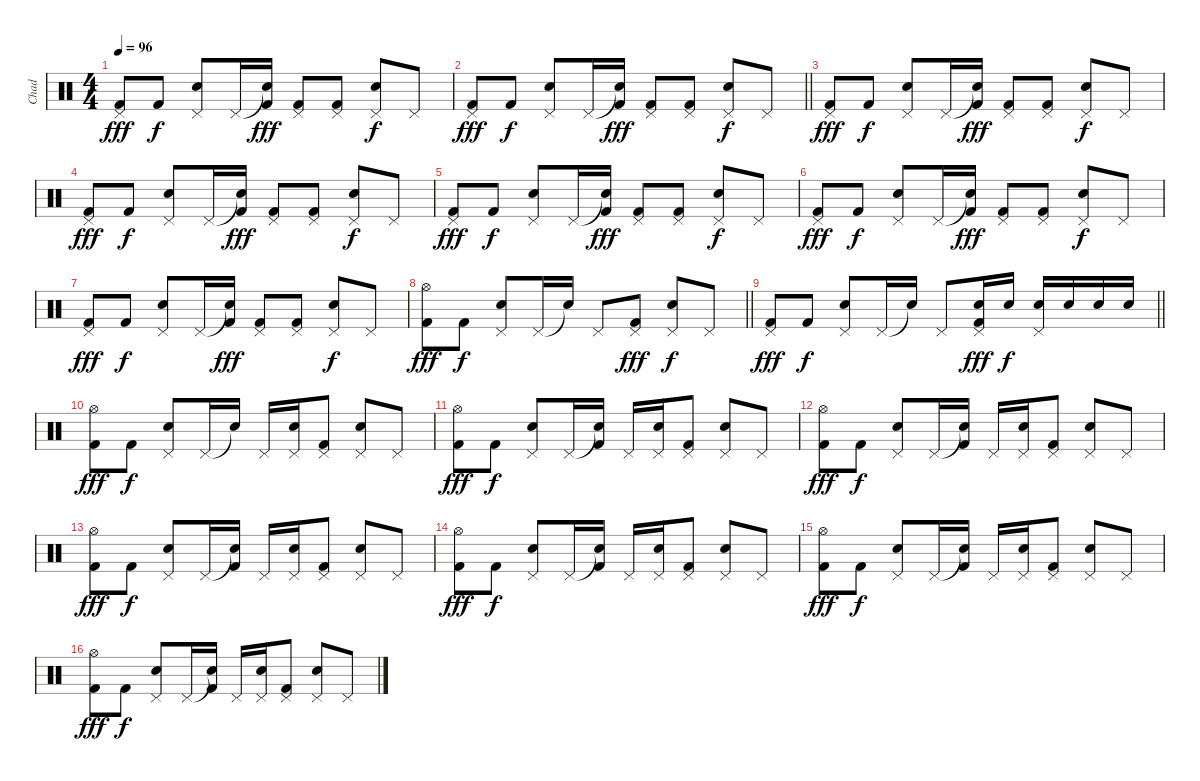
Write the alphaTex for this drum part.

\track ("Chad" "Chad") {instrument percussion}
\staff {score}
\articulation defaults
\ts (4 4)
\tempo 96
\clef neutral
\ks c
("Pedal Hi-Hat (hit)" "Kick (hit) 2").8{dy fff} "Kick (hit) 2".8{dy f} ("Pedal Hi-Hat (hit)" "Snare (hit) 2").8 "Pedal Hi-Hat (hit)".16 ("Snare (hit)"{t} "Kick (hit) 2").16{dy fff} ("Pedal Hi-Hat (hit)" "Kick (hit) 2").8 ("Pedal Hi-Hat (hit)" "Kick (hit) 2").8 ("Pedal Hi-Hat (hit)" "Snare (hit) 2").8{dy f} "Pedal Hi-Hat (hit)".8 |
\barLineRight lightlight
("Pedal Hi-Hat (hit)" "Kick (hit) 2").8{dy fff} "Kick (hit) 2".8{dy f} ("Pedal Hi-Hat (hit)" "Snare (hit) 2").8 "Pedal Hi-Hat (hit)".16 ("Snare (hit)"{t} "Kick (hit) 2").16{dy fff} ("Pedal Hi-Hat (hit)" "Kick (hit) 2").8 ("Pedal Hi-Hat (hit)" "Kick (hit) 2").8 ("Pedal Hi-Hat (hit)" "Snare (hit) 2").8{dy f} "Pedal Hi-Hat (hit)".8 |
("Pedal Hi-Hat (hit)" "Kick (hit) 2").8{dy fff} "Kick (hit) 2".8{dy f} ("Pedal Hi-Hat (hit)" "Snare (hit) 2").8 "Pedal Hi-Hat (hit)".16 ("Snare (hit)"{t} "Kick (hit) 2").16{dy fff} ("Pedal Hi-Hat (hit)" "Kick (hit) 2").8 ("Pedal Hi-Hat (hit)" "Kick (hit) 2").8 ("Pedal Hi-Hat (hit)" "Snare (hit) 2").8{dy f} "Pedal Hi-Hat (hit)".8 |
("Pedal Hi-Hat (hit)" "Kick (hit) 2").8{dy fff} "Kick (hit) 2".8{dy f} ("Pedal Hi-Hat (hit)" "Snare (hit) 2").8 "Pedal Hi-Hat (hit)".16 ("Snare (hit)"{t} "Kick (hit) 2").16{dy fff} ("Pedal Hi-Hat (hit)" "Kick (hit) 2").8 ("Pedal Hi-Hat (hit)" "Kick (hit) 2").8 ("Pedal Hi-Hat (hit)" "Snare (hit) 2").8{dy f} "Pedal Hi-Hat (hit)".8 |
("Pedal Hi-Hat (hit)" "Kick (hit) 2").8{dy fff} "Kick (hit) 2".8{dy f} ("Pedal Hi-Hat (hit)" "Snare (hit) 2").8 "Pedal Hi-Hat (hit)".16 ("Snare (hit)"{t} "Kick (hit) 2").16{dy fff} ("Pedal Hi-Hat (hit)" "Kick (hit) 2").8 ("Pedal Hi-Hat (hit)" "Kick (hit) 2").8 ("Pedal Hi-Hat (hit)" "Snare (hit) 2").8{dy f} "Pedal Hi-Hat (hit)".8 |
("Pedal Hi-Hat (hit)" "Kick (hit) 2").8{dy fff} "Kick (hit) 2".8{dy f} ("Pedal Hi-Hat (hit)" "Snare (hit) 2").8 "Pedal Hi-Hat (hit)".16 ("Snare (hit)"{t} "Kick (hit) 2").16{dy fff} ("Pedal Hi-Hat (hit)" "Kick (hit) 2").8 ("Pedal Hi-Hat (hit)" "Kick (hit) 2").8 ("Pedal Hi-Hat (hit)" "Snare (hit) 2").8{dy f} "Pedal Hi-Hat (hit)".8 |
("Pedal Hi-Hat (hit)" "Kick (hit) 2").8{dy fff} "Kick (hit) 2".8{dy f} ("Pedal Hi-Hat (hit)" "Snare (hit) 2").8 "Pedal Hi-Hat (hit)".16 ("Snare (hit)"{t} "Kick (hit) 2").16{dy fff} ("Pedal Hi-Hat (hit)" "Kick (hit) 2").8 ("Pedal Hi-Hat (hit)" "Kick (hit) 2").8 ("Pedal Hi-Hat (hit)" "Snare (hit) 2").8{dy f} "Pedal Hi-Hat (hit)".8 |
\barLineRight lightlight
("Hi-Hat (open)" "Kick (hit) 2").8{dy fff} "Kick (hit) 2".8{dy f} ("Pedal Hi-Hat (hit)" "Snare (hit) 2").8 "Pedal Hi-Hat (hit)".16 "Snare (hit)"{t}.16 "Pedal Hi-Hat (hit)".8 ("Pedal Hi-Hat (hit)" "Kick (hit) 2").8{dy fff} ("Pedal Hi-Hat (hit)" "Snare (hit) 2").8{dy f} "Pedal Hi-Hat (hit)".8 |
\barLineRight lightlight
("Pedal Hi-Hat (hit)" "Kick (hit) 2").8{dy fff} "Kick (hit) 2".8{dy f} ("Pedal Hi-Hat (hit)" "Snare (hit) 2").8 "Pedal Hi-Hat (hit)".16 "Snare (hit)"{t}.16 "Pedal Hi-Hat (hit)".8 ("Pedal Hi-Hat (hit)" "Snare (hit) 2" "Kick (hit) 2").16{dy fff} "Snare (hit) 2".16{dy f} ("Pedal Hi-Hat (hit)" "Snare (hit) 2").16 "Snare (hit) 2".16 "Snare (hit) 2".16 "Snare (hit) 2".16 |
("Hi-Hat (open)" "Kick (hit) 2").8{dy fff} "Kick (hit) 2".8{dy f} ("Pedal Hi-Hat (hit)" "Snare (hit) 2").8 "Pedal Hi-Hat (hit)".16 "Snare (hit)"{t}.16 "Pedal Hi-Hat (hit)".16 ("Pedal Hi-Hat (hit)" "Snare (hit) 2").16 ("Pedal Hi-Hat (hit)" "Kick (hit) 2").8 ("Pedal Hi-Hat (hit)" "Snare (hit) 2").8 "Pedal Hi-Hat (hit)".8 |
("Hi-Hat (open)" "Kick (hit) 2").8{dy fff} "Kick (hit) 2".8{dy f} ("Pedal Hi-Hat (hit)" "Snare (hit) 2").8 "Pedal Hi-Hat (hit)".16 ("Snare (hit)"{t} "Kick (hit) 2").16 "Pedal Hi-Hat (hit)".16 ("Pedal Hi-Hat (hit)" "Snare (hit) 2").16 ("Pedal Hi-Hat (hit)" "Kick (hit) 2").8 ("Pedal Hi-Hat (hit)" "Snare (hit) 2").8 "Pedal Hi-Hat (hit)".8 |
("Hi-Hat (open)" "Kick (hit) 2").8{dy fff} "Kick (hit) 2".8{dy f} ("Pedal Hi-Hat (hit)" "Snare (hit) 2").8 "Pedal Hi-Hat (hit)".16 ("Snare (hit)"{t} "Kick (hit) 2").16 "Pedal Hi-Hat (hit)".16 ("Pedal Hi-Hat (hit)" "Snare (hit) 2").16 ("Pedal Hi-Hat (hit)" "Kick (hit) 2").8 ("Pedal Hi-Hat (hit)" "Snare (hit) 2").8 "Pedal Hi-Hat (hit)".8 |
("Hi-Hat (open)" "Kick (hit) 2").8{dy fff} "Kick (hit) 2".8{dy f} ("Pedal Hi-Hat (hit)" "Snare (hit) 2").8 "Pedal Hi-Hat (hit)".16 ("Snare (hit)"{t} "Kick (hit) 2").16 "Pedal Hi-Hat (hit)".16 ("Pedal Hi-Hat (hit)" "Snare (hit) 2").16 ("Pedal Hi-Hat (hit)" "Kick (hit) 2").8 ("Pedal Hi-Hat (hit)" "Snare (hit) 2").8 "Pedal Hi-Hat (hit)".8 |
("Hi-Hat (open)" "Kick (hit) 2").8{dy fff} "Kick (hit) 2".8{dy f} ("Pedal Hi-Hat (hit)" "Snare (hit) 2").8 "Pedal Hi-Hat (hit)".16 ("Snare (hit)"{t} "Kick (hit) 2").16 "Pedal Hi-Hat (hit)".16 ("Pedal Hi-Hat (hit)" "Snare (hit) 2").16 ("Pedal Hi-Hat (hit)" "Kick (hit) 2").8 ("Pedal Hi-Hat (hit)" "Snare (hit) 2").8 "Pedal Hi-Hat (hit)".8 |
("Hi-Hat (open)" "Kick (hit) 2").8{dy fff} "Kick (hit) 2".8{dy f} ("Pedal Hi-Hat (hit)" "Snare (hit) 2").8 "Pedal Hi-Hat (hit)".16 ("Snare (hit)"{t} "Kick (hit) 2").16 "Pedal Hi-Hat (hit)".16 ("Pedal Hi-Hat (hit)" "Snare (hit) 2").16 ("Pedal Hi-Hat (hit)" "Kick (hit) 2").8 ("Pedal Hi-Hat (hit)" "Snare (hit) 2").8 "Pedal Hi-Hat (hit)".8 |
("Hi-Hat (open)" "Kick (hit) 2").8{dy fff} "Kick (hit) 2".8{dy f} ("Pedal Hi-Hat (hit)" "Snare (hit) 2").8 "Pedal Hi-Hat (hit)".16 ("Snare (hit)"{t} "Kick (hit) 2").16 "Pedal Hi-Hat (hit)".16 ("Pedal Hi-Hat (hit)" "Snare (hit) 2").16 ("Pedal Hi-Hat (hit)" "Kick (hit) 2").8 ("Pedal Hi-Hat (hit)" "Snare (hit) 2").8 "Pedal Hi-Hat (hit)".8
